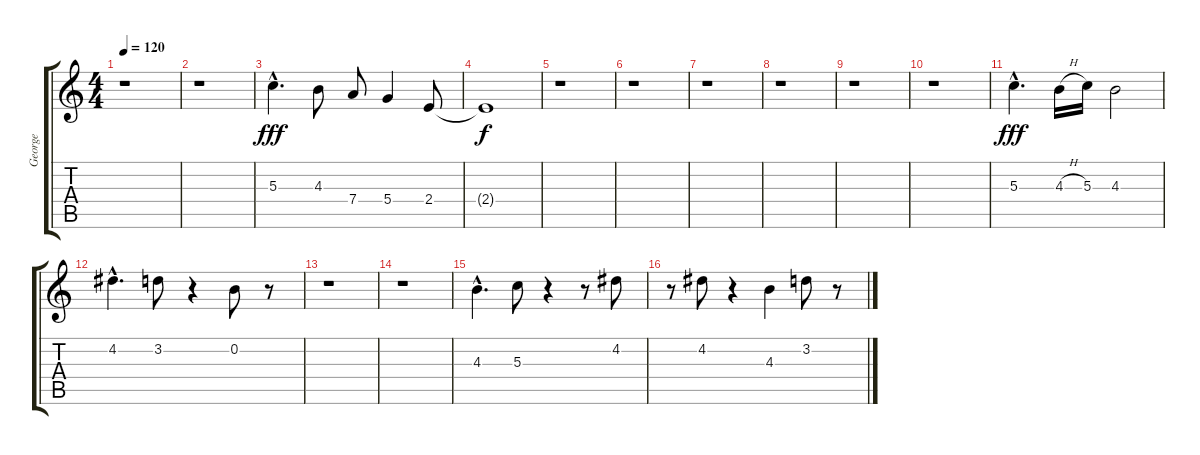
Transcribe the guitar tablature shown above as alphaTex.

\track ("George" "George") {instrument electricguitarjazz}
\staff {score tabs}
\tuning (E4 B3 G3 D3 A2 E2) {hide}
\ts (4 4)
\tempo 120
\clef g2
\ks c
r.1{dy fff} |
r.1 |
5.3{hac}.4{d} 4.3.8 7.4.8 5.4.4 2.4.8 |
2.4{t}.1{dy f} |
r.1 |
r.1 |
r.1 |
r.1 |
r.1 |
r.1 |
5.3{hac}.4{d dy fff} 4.3{h}.16 5.3.16 4.3.2 |
4.2{hac}.4{d} 3.2.8 r.4 0.2.8 r.8 |
r.1 |
r.1 |
4.3{hac}.4{d} 5.3.8 r.4 r.8 4.2.8 |
r.8 4.2.8 r.4 4.3.4 3.2.8 r.8
